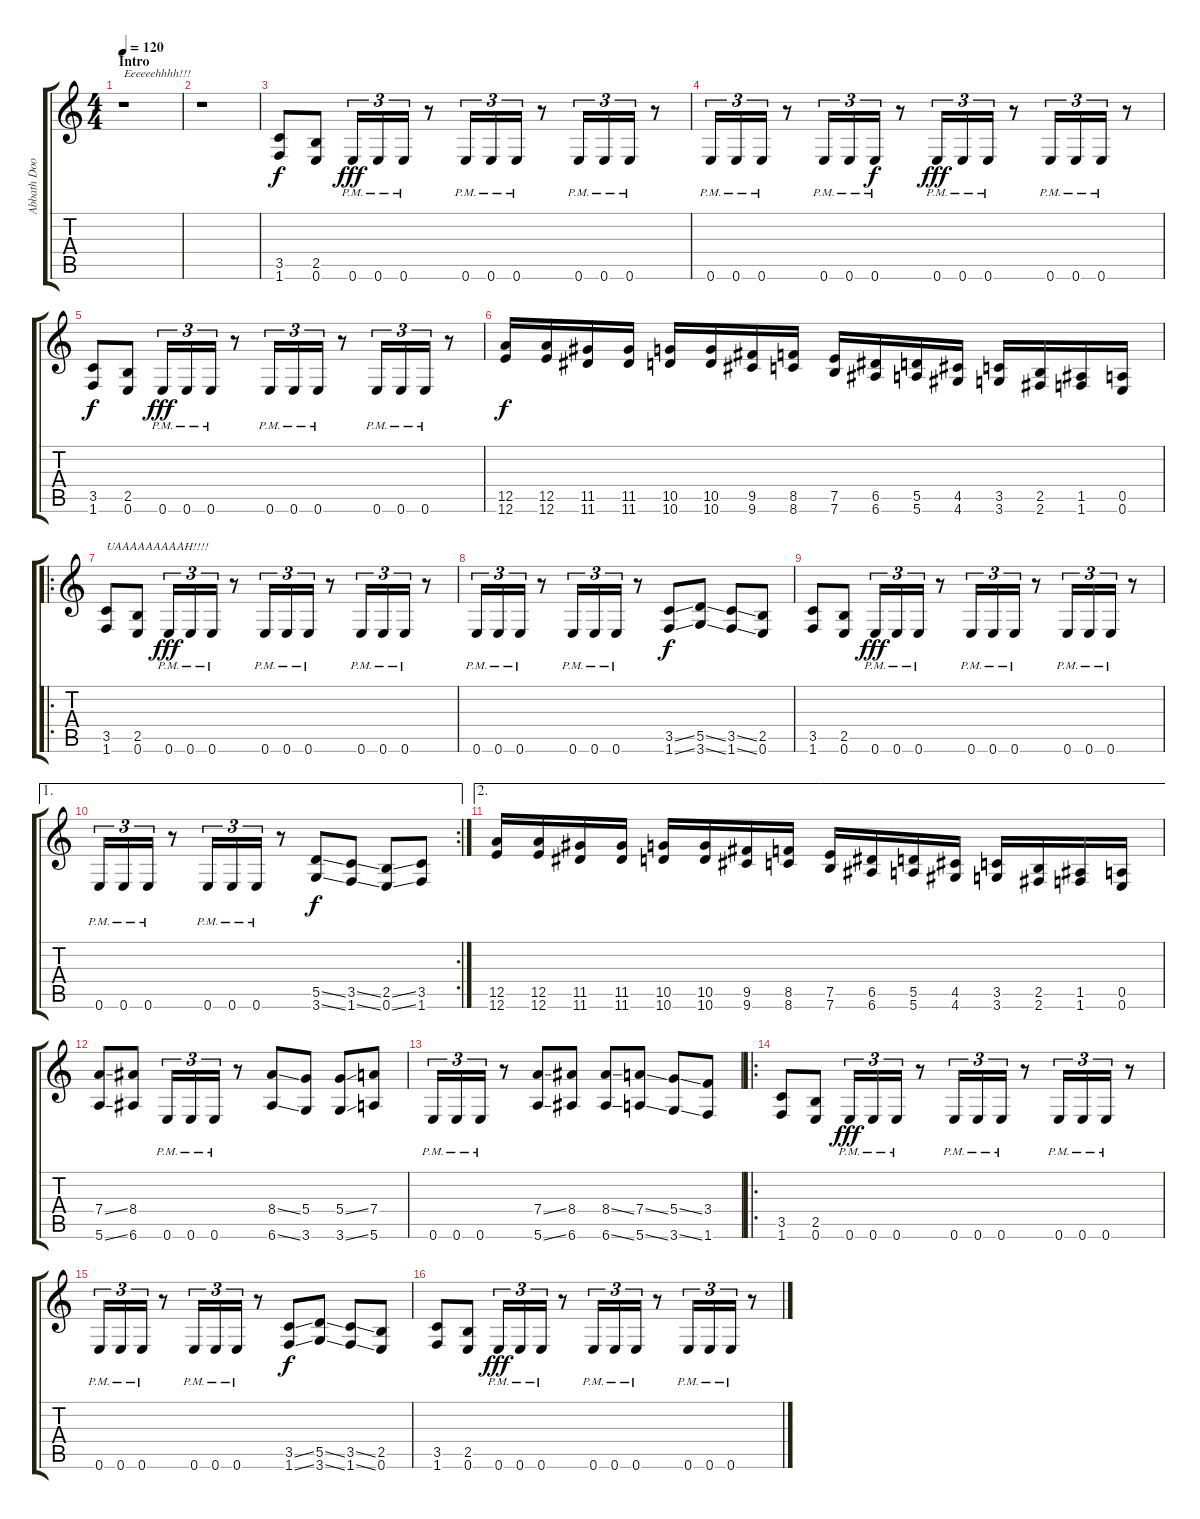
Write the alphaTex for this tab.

\track ("Abbath Doom Occulta" "Abbath Doo") {instrument distortionguitar}
\staff {score tabs}
\tuning (E4 B3 G3 D3 A2 E2) {hide}
\ts (4 4)
\section ("" "Intro")
\tempo 120
\tempo 195
\tempo 120
\clef g2
\ks c
r.1{txt "Eeeeeehhhh!!!" dy f instrument distortionguitar} |
r.1 |
(3.5 1.6).8 (2.5 0.6).8 0.6{pm}.16{tu (3 2) dy fff} 0.6{pm}.16{tu (3 2)} 0.6{pm}.16{tu (3 2)} r.8 0.6{pm}.16{tu (3 2)} 0.6{pm}.16{tu (3 2)} 0.6{pm}.16{tu (3 2)} r.8 0.6{pm}.16{tu (3 2)} 0.6{pm}.16{tu (3 2)} 0.6{pm}.16{tu (3 2)} r.8 |
0.6{pm}.16{tu (3 2)} 0.6{pm}.16{tu (3 2)} 0.6{pm}.16{tu (3 2)} r.8 0.6{pm}.16{tu (3 2)} 0.6{pm}.16{tu (3 2)} 0.6{pm}.16{tu (3 2) dy f} r.8 0.6{pm}.16{tu (3 2) dy fff} 0.6{pm}.16{tu (3 2)} 0.6{pm}.16{tu (3 2)} r.8 0.6{pm}.16{tu (3 2)} 0.6{pm}.16{tu (3 2)} 0.6{pm}.16{tu (3 2)} r.8 |
(3.5 1.6).8{dy f} (2.5 0.6).8 0.6{pm}.16{tu (3 2) dy fff} 0.6{pm}.16{tu (3 2)} 0.6{pm}.16{tu (3 2)} r.8 0.6{pm}.16{tu (3 2)} 0.6{pm}.16{tu (3 2)} 0.6{pm}.16{tu (3 2)} r.8 0.6{pm}.16{tu (3 2)} 0.6{pm}.16{tu (3 2)} 0.6{pm}.16{tu (3 2)} r.8 |
(12.5 12.6).16{dy f instrument guitarfretnoise} (12.5 12.6).16 (11.5 11.6).16 (11.5 11.6).16 (10.5 10.6).16 (10.5 10.6).16 (9.5 9.6).16 (8.5 8.6).16 (7.5 7.6).16 (6.5 6.6).16 (5.5 5.6).16 (4.5 4.6).16 (3.5 3.6).16 (2.5 2.6).16 (1.5 1.6).16 (0.5 0.6).16 |
\ro
(3.5 1.6).8{txt "UAAAAAAAAAH!!!!" instrument distortionguitar} (2.5 0.6).8 0.6{pm}.16{tu (3 2) dy fff} 0.6{pm}.16{tu (3 2)} 0.6{pm}.16{tu (3 2)} r.8 0.6{pm}.16{tu (3 2)} 0.6{pm}.16{tu (3 2)} 0.6{pm}.16{tu (3 2)} r.8 0.6{pm}.16{tu (3 2)} 0.6{pm}.16{tu (3 2)} 0.6{pm}.16{tu (3 2)} r.8 |
0.6{pm}.16{tu (3 2)} 0.6{pm}.16{tu (3 2)} 0.6{pm}.16{tu (3 2)} r.8 0.6{pm}.16{tu (3 2)} 0.6{pm}.16{tu (3 2)} 0.6{pm}.16{tu (3 2)} r.8 (3.5{ss} 1.6{ss}).8{dy f} (5.5{ss} 3.6{ss}).8 (3.5{ss} 1.6{ss}).8 (2.5 0.6).8 |
(3.5 1.6).8 (2.5 0.6).8 0.6{pm}.16{tu (3 2) dy fff} 0.6{pm}.16{tu (3 2)} 0.6{pm}.16{tu (3 2)} r.8 0.6{pm}.16{tu (3 2)} 0.6{pm}.16{tu (3 2)} 0.6{pm}.16{tu (3 2)} r.8 0.6{pm}.16{tu (3 2)} 0.6{pm}.16{tu (3 2)} 0.6{pm}.16{tu (3 2)} r.8 |
\ae 1
\rc 2
0.6{pm}.16{tu (3 2)} 0.6{pm}.16{tu (3 2)} 0.6{pm}.16{tu (3 2)} r.8 0.6{pm}.16{tu (3 2)} 0.6{pm}.16{tu (3 2)} 0.6{pm}.16{tu (3 2)} r.8 (5.5{ss} 3.6{ss}).8{dy f} (3.5{ss} 1.6{ss}).8 (2.5{ss} 0.6{ss}).8 (3.5 1.6).8 |
\ae 2
(12.5 12.6).16{instrument guitarfretnoise} (12.5 12.6).16 (11.5 11.6).16 (11.5 11.6).16 (10.5 10.6).16 (10.5 10.6).16 (9.5 9.6).16 (8.5 8.6).16 (7.5 7.6).16 (6.5 6.6).16 (5.5 5.6).16 (4.5 4.6).16 (3.5 3.6).16 (2.5 2.6).16 (1.5 1.6).16 (0.5 0.6).16 |
(7.4{ss} 5.6{ss}).8{instrument distortionguitar} (8.4 6.6).8 0.6{pm}.16{tu (3 2)} 0.6{pm}.16{tu (3 2)} 0.6{pm}.16{tu (3 2)} r.8 (8.4{ss} 6.6{ss}).8 (5.4 3.6).8 (5.4{ss} 3.6{ss}).8 (7.4 5.6).8 |
0.6{pm}.16{tu (3 2)} 0.6{pm}.16{tu (3 2)} 0.6{pm}.16{tu (3 2)} r.8 (7.4{ss} 5.6{ss}).8 (8.4 6.6).8 (8.4{ss} 6.6{ss}).8 (7.4{ss} 5.6{ss}).8 (5.4{ss} 3.6{ss}).8 (3.4 1.6).8 |
\ro
(3.5 1.6).8 (2.5 0.6).8 0.6{pm}.16{tu (3 2) dy fff} 0.6{pm}.16{tu (3 2)} 0.6{pm}.16{tu (3 2)} r.8 0.6{pm}.16{tu (3 2)} 0.6{pm}.16{tu (3 2)} 0.6{pm}.16{tu (3 2)} r.8 0.6{pm}.16{tu (3 2)} 0.6{pm}.16{tu (3 2)} 0.6{pm}.16{tu (3 2)} r.8 |
0.6{pm}.16{tu (3 2)} 0.6{pm}.16{tu (3 2)} 0.6{pm}.16{tu (3 2)} r.8 0.6{pm}.16{tu (3 2)} 0.6{pm}.16{tu (3 2)} 0.6{pm}.16{tu (3 2)} r.8 (3.5{ss} 1.6{ss}).8{dy f} (5.5{ss} 3.6{ss}).8 (3.5{ss} 1.6{ss}).8 (2.5 0.6).8 |
(3.5 1.6).8 (2.5 0.6).8 0.6{pm}.16{tu (3 2) dy fff} 0.6{pm}.16{tu (3 2)} 0.6{pm}.16{tu (3 2)} r.8 0.6{pm}.16{tu (3 2)} 0.6{pm}.16{tu (3 2)} 0.6{pm}.16{tu (3 2)} r.8 0.6{pm}.16{tu (3 2)} 0.6{pm}.16{tu (3 2)} 0.6{pm}.16{tu (3 2)} r.8
